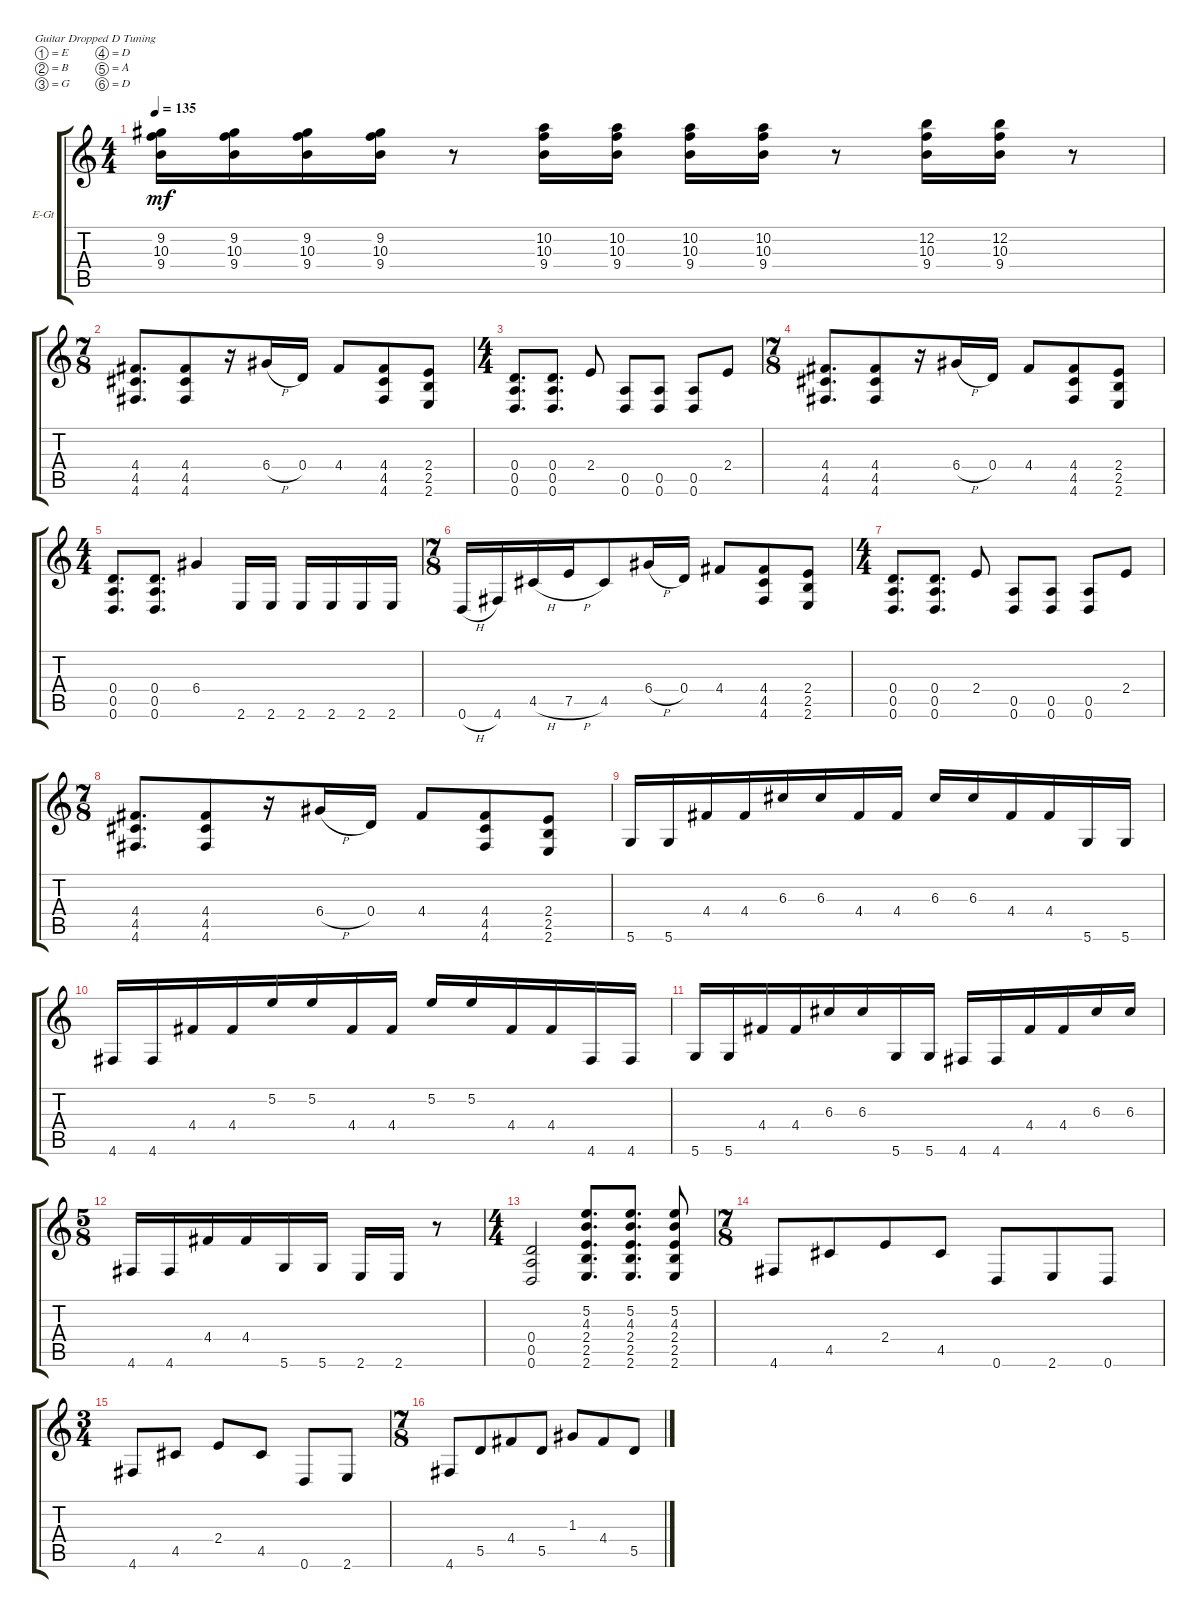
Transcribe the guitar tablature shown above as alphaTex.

\defaultSystemsLayout 4
\bracketExtendMode groupsimilarinstruments
\firstSystemTrackNameOrientation horizontal
\otherSystemsTrackNameOrientation horizontal
\track ("Electric Guitar" "E-Gt") {instrument electricguitarclean}
\staff {score tabs}
\tuning (E4 B3 G3 D3 A2 D2)
\ts (4 4)
\tempo 135
\clef g2
\ks c
(9.4 10.3 9.2).16{dy mf} (9.4 10.3 9.2).16 (9.4 10.3 9.2).16 (9.4 10.3 9.2).16 r.8 (9.4 10.3 10.2).16 (9.4 10.3 10.2).16 (9.4 10.3 10.2).16 (9.4 10.3 10.2).16 r.8 (9.4 10.3 12.2).16 (9.4 10.3 12.2).16 r.8 |
\ts (7 8)
(4.6 4.5 4.4).8{d} (4.6 4.5 4.4).8 r.16 6.4{h}.16 0.4.16 4.4.8 (4.6 4.5 4.4).8 (2.5 2.6 2.4).8 |
\ts (4 4)
(0.6 0.5 0.4).8{d} (0.6 0.5 0.4).8{d} 2.4.8 (0.6 0.5).8 (0.6 0.5).8 (0.6 0.5).8 2.4.8 |
\ts (7 8)
(4.6 4.5 4.4).8{d} (4.6 4.5 4.4).8 r.16 6.4{h}.16 0.4.16 4.4.8 (4.6 4.5 4.4).8 (2.5 2.6 2.4).8 |
\ts (4 4)
(0.6 0.5 0.4).8{d} (0.6 0.5 0.4).8{d} 6.4.4 2.6.16 2.6.16 2.6.16 2.6.16 2.6.16 2.6.16 |
\ts (7 8)
0.6{h}.16 4.6.16 4.5{h}.16 7.5{h}.16 4.5.8 6.4{h}.16 0.4.16 4.4.8 (4.6 4.5 4.4).8 (2.5 2.6 2.4).8 |
\ts (4 4)
(0.6 0.5 0.4).8{d} (0.6 0.5 0.4).8{d} 2.4.8 (0.6 0.5).8 (0.6 0.5).8 (0.6 0.5).8 2.4.8 |
\ts (7 8)
(4.6 4.5 4.4).8{d} (4.6 4.5 4.4).8 r.16 6.4{h}.16 0.4.16 4.4.8 (4.6 4.5 4.4).8 (2.5 2.6 2.4).8 |
5.6.16 5.6.16 4.4.16 4.4.16 6.3.16 6.3.16 4.4.16 4.4.16 6.3.16 6.3.16 4.4.16 4.4.16 5.6.16 5.6.16 |
4.6.16 4.6.16 4.4.16 4.4.16 5.2.16 5.2.16 4.4.16 4.4.16 5.2.16 5.2.16 4.4.16 4.4.16 4.6.16 4.6.16 |
5.6.16 5.6.16 4.4.16 4.4.16 6.3.16 6.3.16 5.6.16 5.6.16 4.6.16 4.6.16 4.4.16 4.4.16 6.3.16 6.3.16 |
\ts (5 8)
4.6.16 4.6.16 4.4.16 4.4.16 5.6.16 5.6.16 2.6.16 2.6.16 r.8 |
\ts (4 4)
(0.6 0.5 0.4).2 (2.6 2.4 4.3 5.2 2.5).8{d} (2.5 2.4 4.3 5.2 2.6).8{d} (2.5 2.4 4.3 5.2 2.6).8 |
\ts (7 8)
4.6.8 4.5.8 2.4.8 4.5.8 0.6.8 2.6.8 0.6.8 |
\ts (3 4)
4.6.8 4.5.8 2.4.8 4.5.8 0.6.8 2.6.8 |
\ts (7 8)
4.6.8 5.5.8 4.4.8 5.5.8 1.3.8 4.4.8 5.5.8
